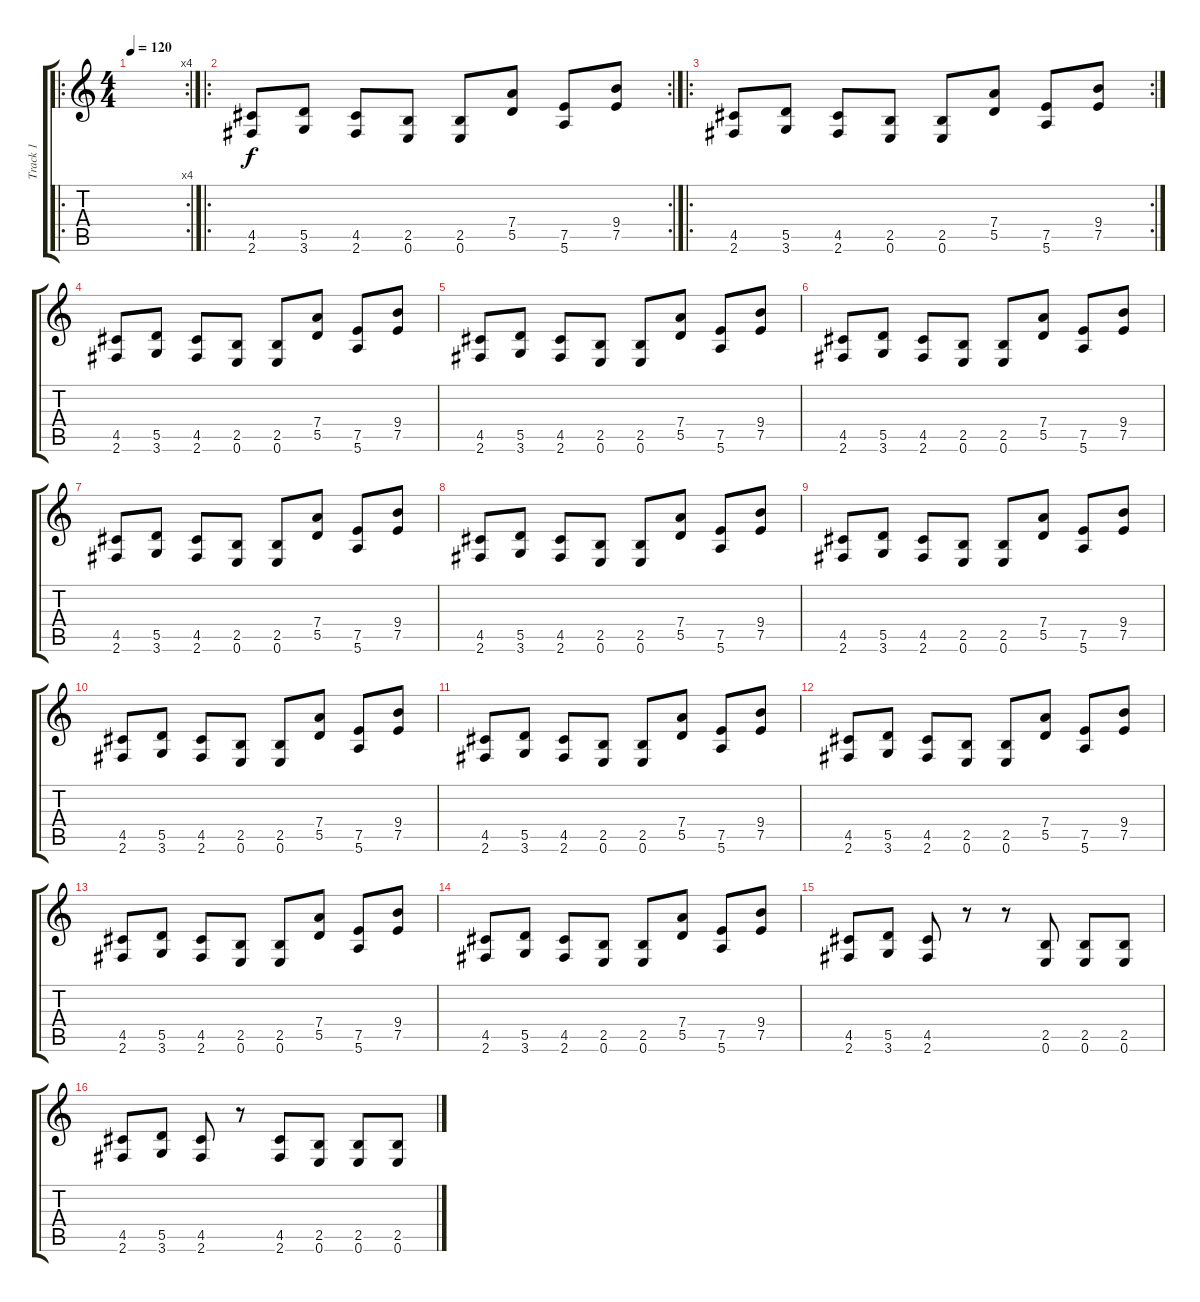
\track ("Track 1" "Track 1") {instrument distortionguitar}
\staff {score tabs}
\tuning (E4 B3 G3 D3 A2 E2) {hide}
\ro
\rc 4
\ts (4 4)
\tempo 120
\clef g2
\ks c
|
\ro
\rc 2
(4.5 2.6).8 (5.5 3.6).8 (4.5 2.6).8 (2.5 0.6).8 (2.5 0.6).8 (7.4 5.5).8 (7.5 5.6).8 (9.4 7.5).8 |
\ro
\rc 2
(4.5 2.6).8 (5.5 3.6).8 (4.5 2.6).8 (2.5 0.6).8 (2.5 0.6).8 (7.4 5.5).8 (7.5 5.6).8 (9.4 7.5).8 |
(4.5 2.6).8 (5.5 3.6).8 (4.5 2.6).8 (2.5 0.6).8 (2.5 0.6).8 (7.4 5.5).8 (7.5 5.6).8 (9.4 7.5).8 |
(4.5 2.6).8 (5.5 3.6).8 (4.5 2.6).8 (2.5 0.6).8 (2.5 0.6).8 (7.4 5.5).8 (7.5 5.6).8 (9.4 7.5).8 |
(4.5 2.6).8 (5.5 3.6).8 (4.5 2.6).8 (2.5 0.6).8 (2.5 0.6).8 (7.4 5.5).8 (7.5 5.6).8 (9.4 7.5).8 |
(4.5 2.6).8 (5.5 3.6).8 (4.5 2.6).8 (2.5 0.6).8 (2.5 0.6).8 (7.4 5.5).8 (7.5 5.6).8 (9.4 7.5).8 |
(4.5 2.6).8 (5.5 3.6).8 (4.5 2.6).8 (2.5 0.6).8 (2.5 0.6).8 (7.4 5.5).8 (7.5 5.6).8 (9.4 7.5).8 |
(4.5 2.6).8 (5.5 3.6).8 (4.5 2.6).8 (2.5 0.6).8 (2.5 0.6).8 (7.4 5.5).8 (7.5 5.6).8 (9.4 7.5).8 |
(4.5 2.6).8 (5.5 3.6).8 (4.5 2.6).8 (2.5 0.6).8 (2.5 0.6).8 (7.4 5.5).8 (7.5 5.6).8 (9.4 7.5).8 |
(4.5 2.6).8 (5.5 3.6).8 (4.5 2.6).8 (2.5 0.6).8 (2.5 0.6).8 (7.4 5.5).8 (7.5 5.6).8 (9.4 7.5).8 |
(4.5 2.6).8 (5.5 3.6).8 (4.5 2.6).8 (2.5 0.6).8 (2.5 0.6).8 (7.4 5.5).8 (7.5 5.6).8 (9.4 7.5).8 |
(4.5 2.6).8 (5.5 3.6).8 (4.5 2.6).8 (2.5 0.6).8 (2.5 0.6).8 (7.4 5.5).8 (7.5 5.6).8 (9.4 7.5).8 |
(4.5 2.6).8 (5.5 3.6).8 (4.5 2.6).8 (2.5 0.6).8 (2.5 0.6).8 (7.4 5.5).8 (7.5 5.6).8 (9.4 7.5).8 |
(4.5 2.6).8 (5.5 3.6).8 (4.5 2.6).8 r.8 r.8 (2.5 0.6).8 (2.5 0.6).8 (2.5 0.6).8 |
(4.5 2.6).8 (5.5 3.6).8 (4.5 2.6).8 r.8 (4.5 2.6).8 (2.5 0.6).8 (2.5 0.6).8 (2.5 0.6).8
